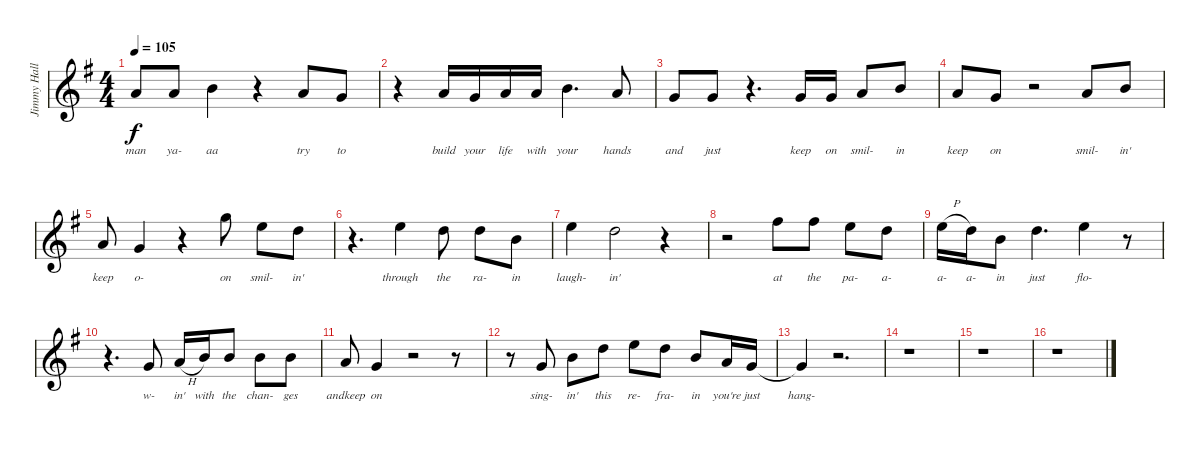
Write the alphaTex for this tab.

\track ("Jimmy Hall Vocal" "Jimmy Hall") {instrument contrabass}
\staff {score}
\tuning (E4 B3 G3 D3 A2 E2) {hide}
\ts (4 4)
\tempo 105
\clef g2
\ks g
2.3.8{lyrics (0 "man") lyrics (1 "") lyrics (2 "") lyrics (3 "") lyrics (4 "") dy f} 2.3.8{lyrics (0 "ya-") lyrics (1 "") lyrics (2 "") lyrics (3 "") lyrics (4 "")} 4.3.4{lyrics (0 "aa") lyrics (1 "") lyrics (2 "") lyrics (3 "") lyrics (4 "")} r.4 2.3.8{lyrics (0 "try") lyrics (1 "") lyrics (2 "") lyrics (3 "") lyrics (4 "")} 0.3.8{lyrics (0 "to") lyrics (1 "") lyrics (2 "") lyrics (3 "") lyrics (4 "")} |
r.4 2.3.16{lyrics (0 "build") lyrics (1 "") lyrics (2 "") lyrics (3 "") lyrics (4 "")} 0.3.16{lyrics (0 "your") lyrics (1 "") lyrics (2 "") lyrics (3 "") lyrics (4 "")} 2.3.16{lyrics (0 "life") lyrics (1 "") lyrics (2 "") lyrics (3 "") lyrics (4 "")} 2.3.16{lyrics (0 "with") lyrics (1 "") lyrics (2 "") lyrics (3 "") lyrics (4 "")} 4.3.4{d lyrics (0 "your") lyrics (1 "") lyrics (2 "") lyrics (3 "") lyrics (4 "")} 2.3.8{lyrics (0 "hands") lyrics (1 "") lyrics (2 "") lyrics (3 "") lyrics (4 "")} |
0.3.8{lyrics (0 "and") lyrics (1 "") lyrics (2 "") lyrics (3 "") lyrics (4 "")} 0.3.8{lyrics (0 "just") lyrics (1 "") lyrics (2 "") lyrics (3 "") lyrics (4 "")} r.4{d} 0.3.16{lyrics (0 "keep") lyrics (1 "") lyrics (2 "") lyrics (3 "") lyrics (4 "")} 0.3.16{lyrics (0 "on") lyrics (1 "") lyrics (2 "") lyrics (3 "") lyrics (4 "")} 2.3.8{lyrics (0 "smil-") lyrics (1 "") lyrics (2 "") lyrics (3 "") lyrics (4 "")} 4.3.8{lyrics (0 "in") lyrics (1 "") lyrics (2 "") lyrics (3 "") lyrics (4 "")} |
2.3.8{lyrics (0 "keep") lyrics (1 "") lyrics (2 "") lyrics (3 "") lyrics (4 "")} 0.3.8{lyrics (0 "on") lyrics (1 "") lyrics (2 "") lyrics (3 "") lyrics (4 "")} r.2 2.3.8{lyrics (0 "smil-") lyrics (1 "") lyrics (2 "") lyrics (3 "") lyrics (4 "")} 4.3.8{lyrics (0 "in'") lyrics (1 "") lyrics (2 "") lyrics (3 "") lyrics (4 "")} |
2.3.8{lyrics (0 "keep") lyrics (1 "") lyrics (2 "") lyrics (3 "") lyrics (4 "")} 0.3.4{lyrics (0 "o-") lyrics (1 "") lyrics (2 "") lyrics (3 "") lyrics (4 "")} r.4 3.1.8{lyrics (0 "on") lyrics (1 "") lyrics (2 "") lyrics (3 "") lyrics (4 "")} 0.1.8{lyrics (0 "smil-") lyrics (1 "") lyrics (2 "") lyrics (3 "") lyrics (4 "")} 3.2.8{lyrics (0 "in'") lyrics (1 "") lyrics (2 "") lyrics (3 "") lyrics (4 "")} |
r.4{d} 5.2.4{lyrics (0 "through") lyrics (1 "") lyrics (2 "") lyrics (3 "") lyrics (4 "")} 3.2.8{lyrics (0 "the") lyrics (1 "") lyrics (2 "") lyrics (3 "") lyrics (4 "")} 3.2.8{lyrics (0 "ra-") lyrics (1 "") lyrics (2 "") lyrics (3 "") lyrics (4 "")} 4.3.8{lyrics (0 "in") lyrics (1 "") lyrics (2 "") lyrics (3 "") lyrics (4 "")} |
5.2.4{lyrics (0 "laugh-") lyrics (1 "") lyrics (2 "") lyrics (3 "") lyrics (4 "")} 3.2.2{lyrics (0 "in'") lyrics (1 "") lyrics (2 "") lyrics (3 "") lyrics (4 "")} r.4 |
r.2 2.1.8{lyrics (0 "at") lyrics (1 "") lyrics (2 "") lyrics (3 "") lyrics (4 "")} 2.1.8{lyrics (0 "the") lyrics (1 "") lyrics (2 "") lyrics (3 "") lyrics (4 "")} 5.2.8{lyrics (0 "pa-") lyrics (1 "") lyrics (2 "") lyrics (3 "") lyrics (4 "")} 3.2.8{lyrics (0 "a-") lyrics (1 "") lyrics (2 "") lyrics (3 "") lyrics (4 "")} |
5.2{h}.16{lyrics (0 "a-") lyrics (1 "") lyrics (2 "") lyrics (3 "") lyrics (4 "")} 3.2.16{lyrics (0 "a-") lyrics (1 "") lyrics (2 "") lyrics (3 "") lyrics (4 "")} 4.3.8{lyrics (0 "in") lyrics (1 "") lyrics (2 "") lyrics (3 "") lyrics (4 "")} 3.2.4{d lyrics (0 "just") lyrics (1 "") lyrics (2 "") lyrics (3 "") lyrics (4 "")} 5.2.4{lyrics (0 "flo-") lyrics (1 "") lyrics (2 "") lyrics (3 "") lyrics (4 "")} r.8 |
r.4{d} 0.3.8{lyrics (0 "w-") lyrics (1 "") lyrics (2 "") lyrics (3 "") lyrics (4 "")} 2.3{h}.16{lyrics (0 "in'") lyrics (1 "") lyrics (2 "") lyrics (3 "") lyrics (4 "")} 4.3.16{lyrics (0 "with") lyrics (1 "") lyrics (2 "") lyrics (3 "") lyrics (4 "")} 4.3.8{lyrics (0 "the") lyrics (1 "") lyrics (2 "") lyrics (3 "") lyrics (4 "")} 4.3.8{lyrics (0 "chan-") lyrics (1 "") lyrics (2 "") lyrics (3 "") lyrics (4 "")} 4.3.8{lyrics (0 "ges") lyrics (1 "") lyrics (2 "") lyrics (3 "") lyrics (4 "")} |
2.3.8{lyrics (0 "andkeep") lyrics (1 "") lyrics (2 "") lyrics (3 "") lyrics (4 "")} 0.3.4{lyrics (0 "on") lyrics (1 "") lyrics (2 "") lyrics (3 "") lyrics (4 "")} r.2 r.8 |
r.8 0.3.8{lyrics (0 "sing-") lyrics (1 "") lyrics (2 "") lyrics (3 "") lyrics (4 "")} 4.3.8{lyrics (0 "in'") lyrics (1 "") lyrics (2 "") lyrics (3 "") lyrics (4 "")} 3.2.8{lyrics (0 "this") lyrics (1 "") lyrics (2 "") lyrics (3 "") lyrics (4 "")} 5.2.8{lyrics (0 "re-") lyrics (1 "") lyrics (2 "") lyrics (3 "") lyrics (4 "")} 3.2.8{lyrics (0 "fra-") lyrics (1 "") lyrics (2 "") lyrics (3 "") lyrics (4 "")} 4.3.8{lyrics (0 "in") lyrics (1 "") lyrics (2 "") lyrics (3 "") lyrics (4 "")} 2.3.16{lyrics (0 "you're") lyrics (1 "") lyrics (2 "") lyrics (3 "") lyrics (4 "")} 0.3.16{lyrics (0 "just") lyrics (1 "") lyrics (2 "") lyrics (3 "") lyrics (4 "")} |
0.3{t}.4{lyrics (0 "hang-") lyrics (1 "") lyrics (2 "") lyrics (3 "") lyrics (4 "")} r.2{d} |
r.1 |
r.1 |
r.1
